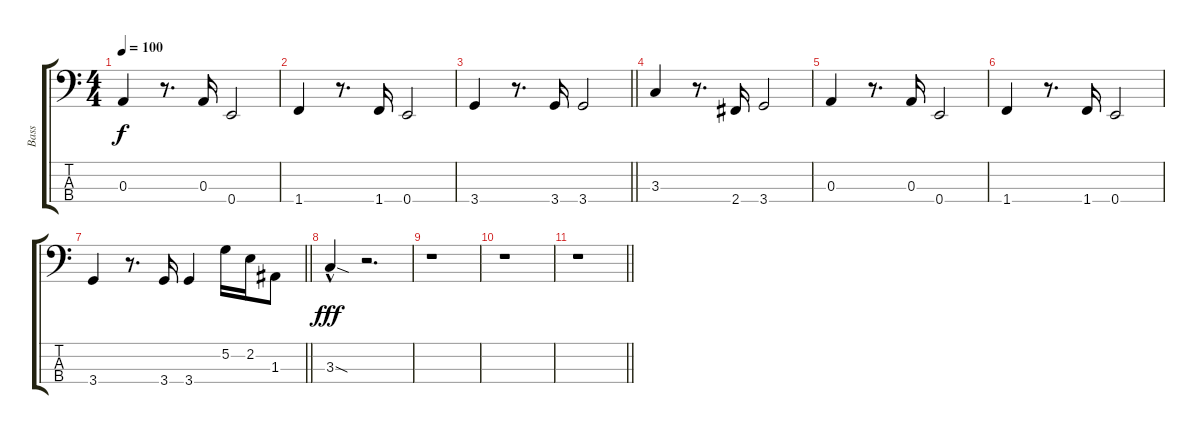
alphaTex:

\track ("Bass" "Bass") {instrument electricbasspick}
\staff {score tabs}
\tuning (G2 D2 A1 E1) {hide}
\ts (4 4)
\tempo 100
\clef f4
\ks c
0.3.4{dy f} r.8{d} 0.3.16 0.4.2 |
1.4.4 r.8{d} 1.4.16 0.4.2 |
\barLineRight lightlight
3.4.4 r.8{d} 3.4.16 3.4.2 |
3.3.4 r.8{d} 2.4.16 3.4.2 |
0.3.4 r.8{d} 0.3.16 0.4.2 |
1.4.4 r.8{d} 1.4.16 0.4.2 |
\barLineRight lightlight
3.4.4 r.8{d} 3.4.16 3.4.4 5.2.16 2.2.16 1.3.8 |
3.3{sod hac}.4{dy fff} r.2{d} |
r.1 |
r.1 |
\barLineRight lightlight
r.1
